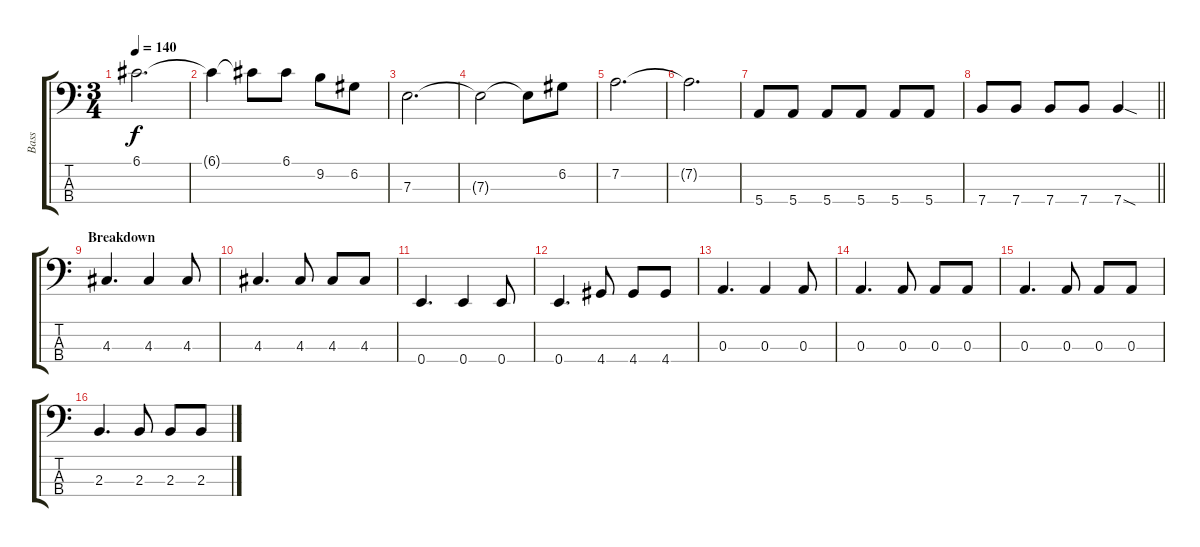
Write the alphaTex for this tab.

\track ("Bass" "Bass") {instrument electricbassfinger}
\staff {score tabs}
\tuning (G2 D2 A1 E1) {hide}
\ts (3 4)
\tempo 140
\clef f4
\ks c
6.1.2{d dy f} |
6.1{t}.4 6.1{t}.8 6.1.8 9.2.8 6.2.8 |
7.3.2{d} |
7.3{t}.2 7.3{t}.8 6.2.8 |
7.2.2{d} |
7.2{t}.2{d} |
5.4.8 5.4.8 5.4.8 5.4.8 5.4.8 5.4.8 |
\barLineRight lightlight
7.4.8 7.4.8 7.4.8 7.4.8 7.4{sod}.4 |
\section ("" "Breakdown")
4.3.4{d} 4.3.4 4.3.8 |
4.3.4{d} 4.3.8 4.3.8 4.3.8 |
0.4.4{d} 0.4.4 0.4.8 |
0.4.4{d} 4.4.8 4.4.8 4.4.8 |
0.3.4{d} 0.3.4 0.3.8 |
0.3.4{d} 0.3.8 0.3.8 0.3.8 |
0.3.4{d} 0.3.8 0.3.8 0.3.8 |
2.3.4{d} 2.3.8 2.3.8 2.3.8
